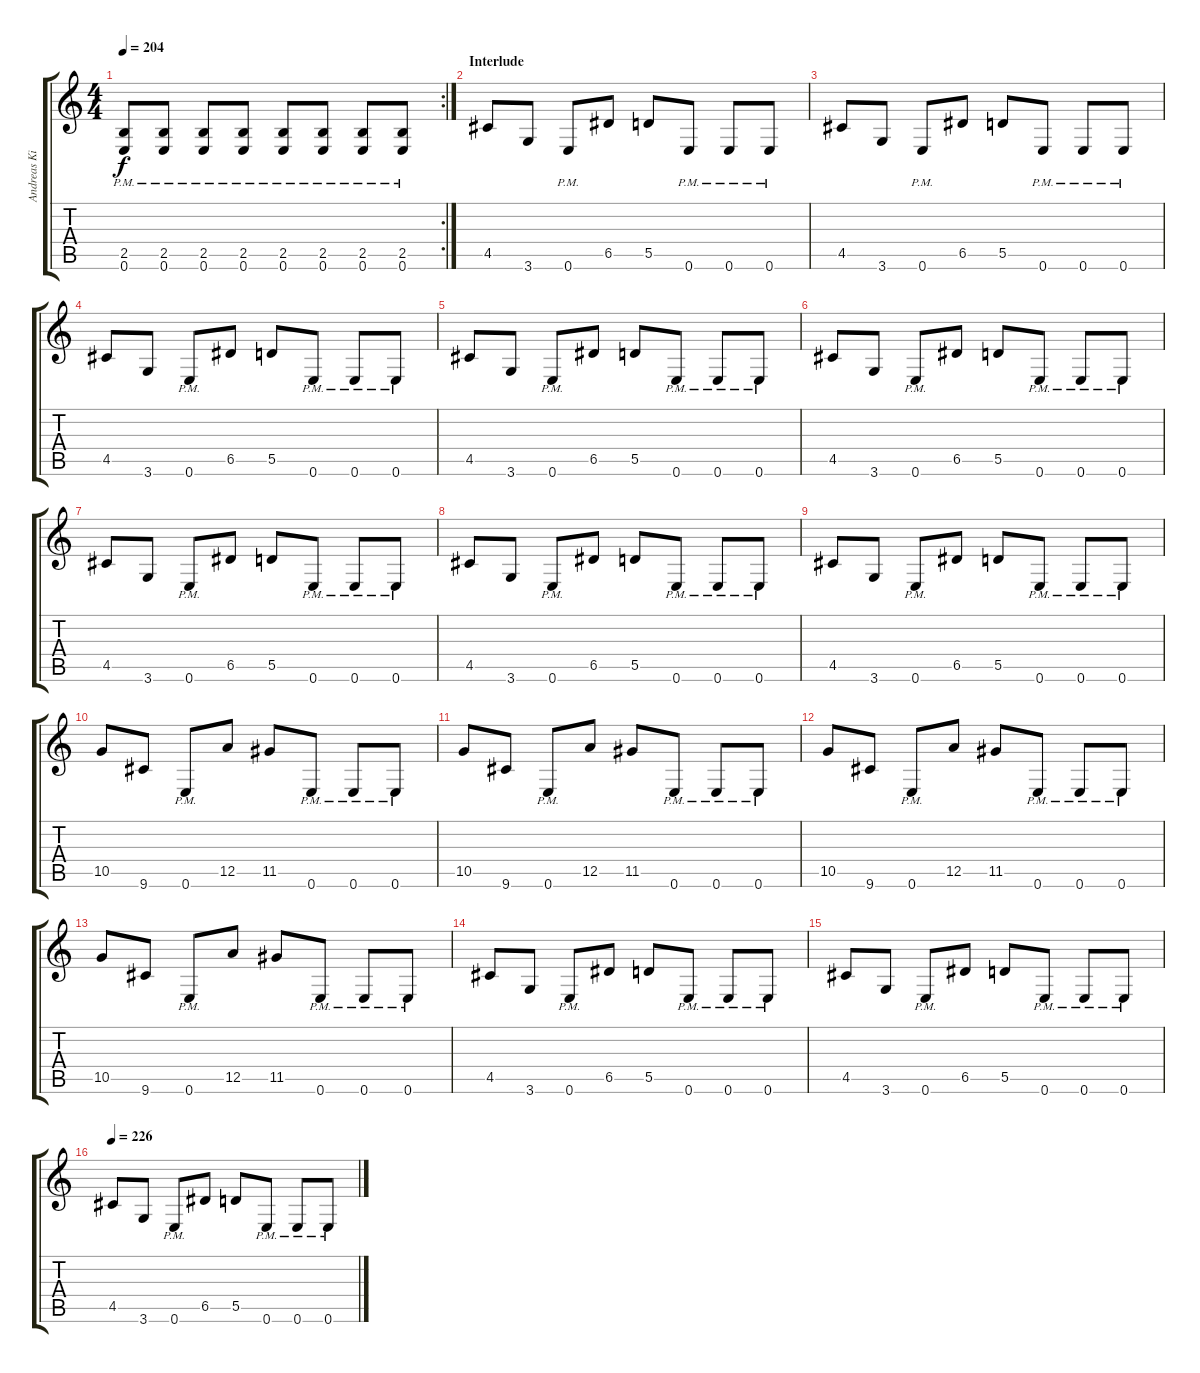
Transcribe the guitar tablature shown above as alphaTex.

\track ("Andreas Kisser - Solo" "Andreas Ki") {instrument distortionguitar}
\staff {score tabs}
\tuning (E4 B3 G3 D3 A2 E2) {hide}
\rc 2
\ts (4 4)
\tempo 204
\clef g2
\ks c
(2.5{pm} 0.6{pm}).8{dy f} (2.5{pm} 0.6{pm}).8 (2.5{pm} 0.6{pm}).8 (2.5{pm} 0.6{pm}).8 (2.5{pm} 0.6{pm}).8 (2.5{pm} 0.6{pm}).8 (2.5{pm} 0.6{pm}).8 (2.5{pm} 0.6{pm}).8 |
\section ("" "Interlude")
4.5.8 3.6.8 0.6{pm}.8 6.5.8 5.5.8 0.6{pm}.8 0.6{pm}.8 0.6{pm}.8 |
4.5.8 3.6.8 0.6{pm}.8 6.5.8 5.5.8 0.6{pm}.8 0.6{pm}.8 0.6{pm}.8 |
4.5.8 3.6.8 0.6{pm}.8 6.5.8 5.5.8 0.6{pm}.8 0.6{pm}.8 0.6{pm}.8 |
4.5.8 3.6.8 0.6{pm}.8 6.5.8 5.5.8 0.6{pm}.8 0.6{pm}.8 0.6{pm}.8 |
4.5.8 3.6.8 0.6{pm}.8 6.5.8 5.5.8 0.6{pm}.8 0.6{pm}.8 0.6{pm}.8 |
4.5.8 3.6.8 0.6{pm}.8 6.5.8 5.5.8 0.6{pm}.8 0.6{pm}.8 0.6{pm}.8 |
4.5.8 3.6.8 0.6{pm}.8 6.5.8 5.5.8 0.6{pm}.8 0.6{pm}.8 0.6{pm}.8 |
4.5.8 3.6.8 0.6{pm}.8 6.5.8 5.5.8 0.6{pm}.8 0.6{pm}.8 0.6{pm}.8 |
10.5.8 9.6.8 0.6{pm}.8 12.5.8 11.5.8 0.6{pm}.8 0.6{pm}.8 0.6{pm}.8 |
10.5.8 9.6.8 0.6{pm}.8 12.5.8 11.5.8 0.6{pm}.8 0.6{pm}.8 0.6{pm}.8 |
10.5.8 9.6.8 0.6{pm}.8 12.5.8 11.5.8 0.6{pm}.8 0.6{pm}.8 0.6{pm}.8 |
10.5.8 9.6.8 0.6{pm}.8 12.5.8 11.5.8 0.6{pm}.8 0.6{pm}.8 0.6{pm}.8 |
4.5.8 3.6.8 0.6{pm}.8 6.5.8 5.5.8 0.6{pm}.8 0.6{pm}.8 0.6{pm}.8 |
4.5.8 3.6.8 0.6{pm}.8 6.5.8 5.5.8 0.6{pm}.8 0.6{pm}.8 0.6{pm}.8 |
\tempo 226
4.5.8 3.6.8 0.6{pm}.8 6.5.8 5.5.8 0.6{pm}.8 0.6{pm}.8 0.6{pm}.8
